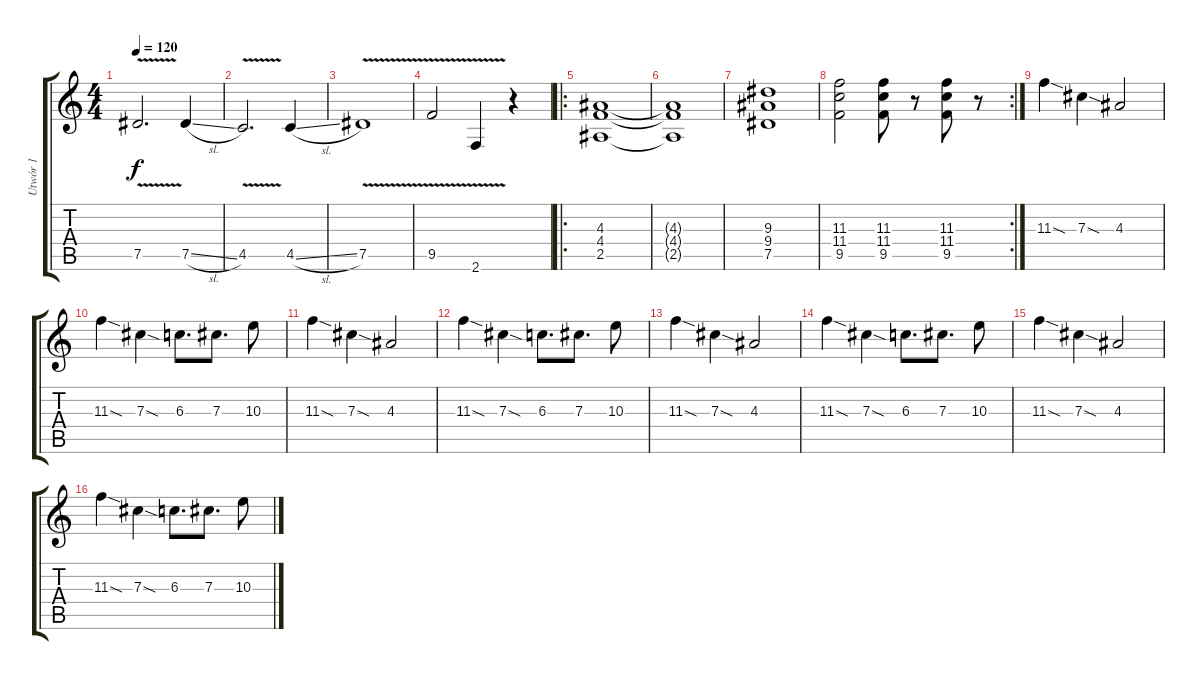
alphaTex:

\track ("Utwór 1" "Utwór 1") {instrument distortionguitar}
\staff {score tabs}
\tuning (Eb4 Bb3 Gb3 Db3 Ab2 Eb2) {hide}
\ts (4 4)
\tempo 120
\clef g2
\ks c
7.5{v}.2{d dy f} 7.5{sl}.4 |
4.5{v}.2{d} 4.5{sl}.4 |
7.5{v}.1 |
9.5{v}.2 2.6{v}.4 r.4 |
\ro
(4.3 4.4 2.5).1 |
(4.3{t} 4.4{t} 2.5{t}).1 |
(9.3 9.4 7.5).1 |
\rc 2
(11.3 11.4 9.5).2 (11.3 11.4 9.5).8 r.8 (11.3 11.4 9.5).8 r.8 |
11.3{sod}.4 7.3{sod}.4 4.3.2 |
11.3{sod}.4 7.3{sod}.4 6.3.8{d} 7.3.8{d} 10.3.8 |
11.3{sod}.4 7.3{sod}.4 4.3.2 |
11.3{sod}.4 7.3{sod}.4 6.3.8{d} 7.3.8{d} 10.3.8 |
11.3{sod}.4 7.3{sod}.4 4.3.2 |
11.3{sod}.4 7.3{sod}.4 6.3.8{d} 7.3.8{d} 10.3.8 |
11.3{sod}.4 7.3{sod}.4 4.3.2 |
11.3{sod}.4 7.3{sod}.4 6.3.8{d} 7.3.8{d} 10.3.8
